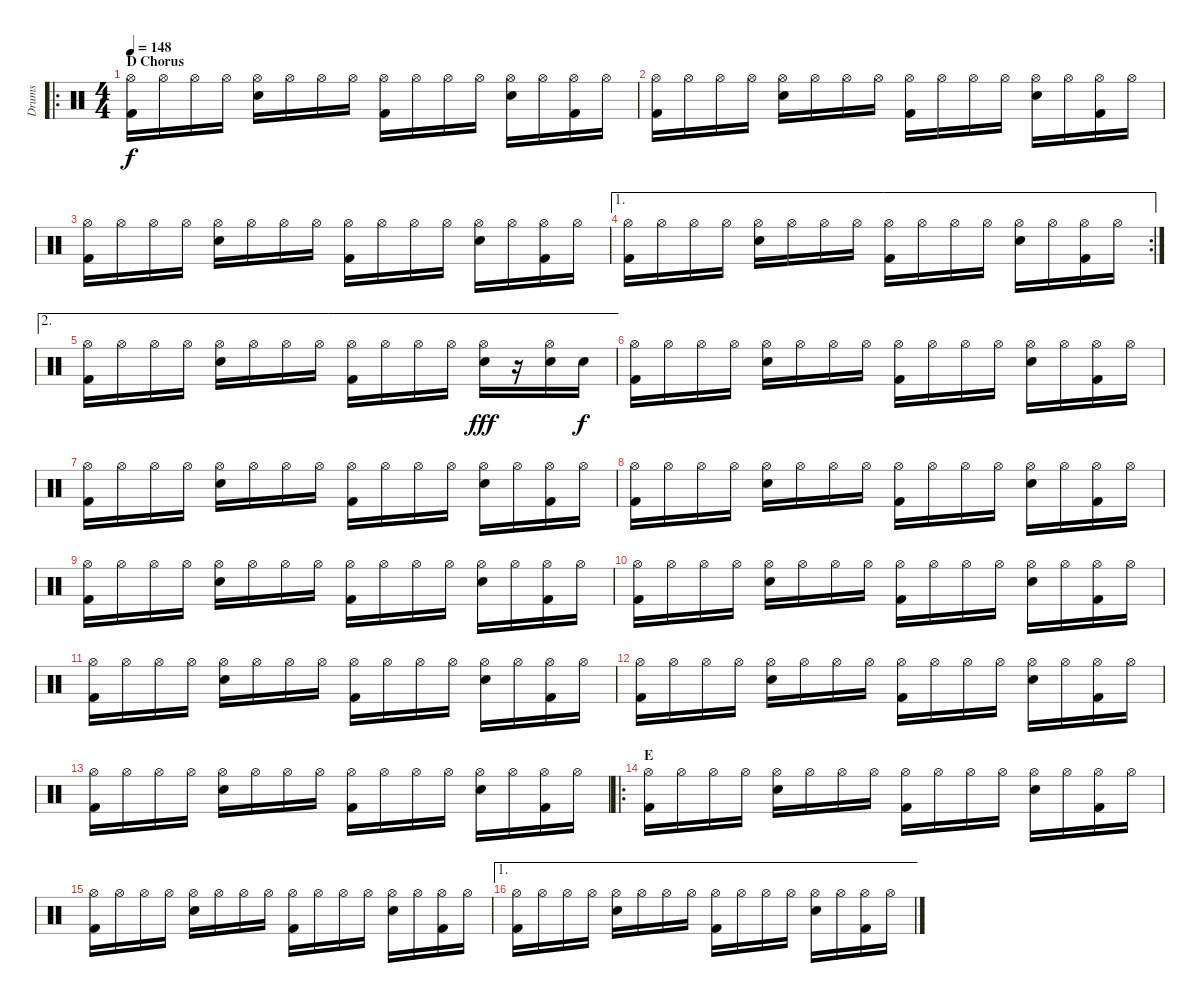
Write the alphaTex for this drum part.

\track ("Drums" "Drums") {instrument percussion}
\staff {score}
\articulation defaults
\ro
\ts (4 4)
\section ("" "D Chorus")
\tempo 148
\clef neutral
\ks c
("Hi-Hat (open)" "Kick (hit) 2").16{dy f} "Hi-Hat (open)".16 "Hi-Hat (open)".16 "Hi-Hat (open)".16 ("Hi-Hat (open)" "Electric Snare (hit)").16 "Hi-Hat (open)".16 "Hi-Hat (open)".16 "Hi-Hat (open)".16 ("Hi-Hat (open)" "Kick (hit) 2").16 "Hi-Hat (open)".16 "Hi-Hat (open)".16 "Hi-Hat (open)".16 ("Hi-Hat (open)" "Electric Snare (hit)").16 "Hi-Hat (open)".16 ("Hi-Hat (open)" "Kick (hit) 2").16 "Hi-Hat (open)".16 |
("Hi-Hat (open)" "Kick (hit) 2").16 "Hi-Hat (open)".16 "Hi-Hat (open)".16 "Hi-Hat (open)".16 ("Hi-Hat (open)" "Electric Snare (hit)").16 "Hi-Hat (open)".16 "Hi-Hat (open)".16 "Hi-Hat (open)".16 ("Hi-Hat (open)" "Kick (hit) 2").16 "Hi-Hat (open)".16 "Hi-Hat (open)".16 "Hi-Hat (open)".16 ("Hi-Hat (open)" "Electric Snare (hit)").16 "Hi-Hat (open)".16 ("Hi-Hat (open)" "Kick (hit) 2").16 "Hi-Hat (open)".16 |
("Hi-Hat (open)" "Kick (hit) 2").16 "Hi-Hat (open)".16 "Hi-Hat (open)".16 "Hi-Hat (open)".16 ("Hi-Hat (open)" "Electric Snare (hit)").16 "Hi-Hat (open)".16 "Hi-Hat (open)".16 "Hi-Hat (open)".16 ("Hi-Hat (open)" "Kick (hit) 2").16 "Hi-Hat (open)".16 "Hi-Hat (open)".16 "Hi-Hat (open)".16 ("Hi-Hat (open)" "Electric Snare (hit)").16 "Hi-Hat (open)".16 ("Hi-Hat (open)" "Kick (hit) 2").16 "Hi-Hat (open)".16 |
\ae 1
\rc 2
("Hi-Hat (open)" "Kick (hit) 2").16 "Hi-Hat (open)".16 "Hi-Hat (open)".16 "Hi-Hat (open)".16 ("Hi-Hat (open)" "Electric Snare (hit)").16 "Hi-Hat (open)".16 "Hi-Hat (open)".16 "Hi-Hat (open)".16 ("Hi-Hat (open)" "Kick (hit) 2").16 "Hi-Hat (open)".16 "Hi-Hat (open)".16 "Hi-Hat (open)".16 ("Hi-Hat (open)" "Electric Snare (hit)").16 "Hi-Hat (open)".16 ("Hi-Hat (open)" "Kick (hit) 2").16 "Hi-Hat (open)".16 |
\ae 2
("Hi-Hat (open)" "Kick (hit) 2").16 "Hi-Hat (open)".16 "Hi-Hat (open)".16 "Hi-Hat (open)".16 ("Hi-Hat (open)" "Electric Snare (hit)").16 "Hi-Hat (open)".16 "Hi-Hat (open)".16 "Hi-Hat (open)".16 ("Hi-Hat (open)" "Kick (hit) 2").16 "Hi-Hat (open)".16 "Hi-Hat (open)".16 "Hi-Hat (open)".16 ("Hi-Hat (open)" "Electric Snare (hit)").16{dy fff} r.16 ("Hi-Hat (open)" "Electric Snare (hit)").16 "Snare (hit)".16{dy f} |
("Hi-Hat (open)" "Kick (hit) 2").16 "Hi-Hat (open)".16 "Hi-Hat (open)".16 "Hi-Hat (open)".16 ("Hi-Hat (open)" "Electric Snare (hit)").16 "Hi-Hat (open)".16 "Hi-Hat (open)".16 "Hi-Hat (open)".16 ("Hi-Hat (open)" "Kick (hit) 2").16 "Hi-Hat (open)".16 "Hi-Hat (open)".16 "Hi-Hat (open)".16 ("Hi-Hat (open)" "Electric Snare (hit)").16 "Hi-Hat (open)".16 ("Hi-Hat (open)" "Kick (hit) 2").16 "Hi-Hat (open)".16 |
("Hi-Hat (open)" "Kick (hit) 2").16 "Hi-Hat (open)".16 "Hi-Hat (open)".16 "Hi-Hat (open)".16 ("Hi-Hat (open)" "Electric Snare (hit)").16 "Hi-Hat (open)".16 "Hi-Hat (open)".16 "Hi-Hat (open)".16 ("Hi-Hat (open)" "Kick (hit) 2").16 "Hi-Hat (open)".16 "Hi-Hat (open)".16 "Hi-Hat (open)".16 ("Hi-Hat (open)" "Electric Snare (hit)").16 "Hi-Hat (open)".16 ("Hi-Hat (open)" "Kick (hit) 2").16 "Hi-Hat (open)".16 |
("Hi-Hat (open)" "Kick (hit) 2").16 "Hi-Hat (open)".16 "Hi-Hat (open)".16 "Hi-Hat (open)".16 ("Hi-Hat (open)" "Electric Snare (hit)").16 "Hi-Hat (open)".16 "Hi-Hat (open)".16 "Hi-Hat (open)".16 ("Hi-Hat (open)" "Kick (hit) 2").16 "Hi-Hat (open)".16 "Hi-Hat (open)".16 "Hi-Hat (open)".16 ("Hi-Hat (open)" "Electric Snare (hit)").16 "Hi-Hat (open)".16 ("Hi-Hat (open)" "Kick (hit) 2").16 "Hi-Hat (open)".16 |
("Hi-Hat (open)" "Kick (hit) 2").16 "Hi-Hat (open)".16 "Hi-Hat (open)".16 "Hi-Hat (open)".16 ("Hi-Hat (open)" "Electric Snare (hit)").16 "Hi-Hat (open)".16 "Hi-Hat (open)".16 "Hi-Hat (open)".16 ("Hi-Hat (open)" "Kick (hit) 2").16 "Hi-Hat (open)".16 "Hi-Hat (open)".16 "Hi-Hat (open)".16 ("Hi-Hat (open)" "Electric Snare (hit)").16 "Hi-Hat (open)".16 ("Hi-Hat (open)" "Kick (hit) 2").16 "Hi-Hat (open)".16 |
("Hi-Hat (open)" "Kick (hit) 2").16 "Hi-Hat (open)".16 "Hi-Hat (open)".16 "Hi-Hat (open)".16 ("Hi-Hat (open)" "Electric Snare (hit)").16 "Hi-Hat (open)".16 "Hi-Hat (open)".16 "Hi-Hat (open)".16 ("Hi-Hat (open)" "Kick (hit) 2").16 "Hi-Hat (open)".16 "Hi-Hat (open)".16 "Hi-Hat (open)".16 ("Hi-Hat (open)" "Electric Snare (hit)").16 "Hi-Hat (open)".16 ("Hi-Hat (open)" "Kick (hit) 2").16 "Hi-Hat (open)".16 |
("Hi-Hat (open)" "Kick (hit) 2").16 "Hi-Hat (open)".16 "Hi-Hat (open)".16 "Hi-Hat (open)".16 ("Hi-Hat (open)" "Electric Snare (hit)").16 "Hi-Hat (open)".16 "Hi-Hat (open)".16 "Hi-Hat (open)".16 ("Hi-Hat (open)" "Kick (hit) 2").16 "Hi-Hat (open)".16 "Hi-Hat (open)".16 "Hi-Hat (open)".16 ("Hi-Hat (open)" "Electric Snare (hit)").16 "Hi-Hat (open)".16 ("Hi-Hat (open)" "Kick (hit) 2").16 "Hi-Hat (open)".16 |
("Hi-Hat (open)" "Kick (hit) 2").16 "Hi-Hat (open)".16 "Hi-Hat (open)".16 "Hi-Hat (open)".16 ("Hi-Hat (open)" "Electric Snare (hit)").16 "Hi-Hat (open)".16 "Hi-Hat (open)".16 "Hi-Hat (open)".16 ("Hi-Hat (open)" "Kick (hit) 2").16 "Hi-Hat (open)".16 "Hi-Hat (open)".16 "Hi-Hat (open)".16 ("Hi-Hat (open)" "Electric Snare (hit)").16 "Hi-Hat (open)".16 ("Hi-Hat (open)" "Kick (hit) 2").16 "Hi-Hat (open)".16 |
("Hi-Hat (open)" "Kick (hit) 2").16 "Hi-Hat (open)".16 "Hi-Hat (open)".16 "Hi-Hat (open)".16 ("Hi-Hat (open)" "Electric Snare (hit)").16 "Hi-Hat (open)".16 "Hi-Hat (open)".16 "Hi-Hat (open)".16 ("Hi-Hat (open)" "Kick (hit) 2").16 "Hi-Hat (open)".16 "Hi-Hat (open)".16 "Hi-Hat (open)".16 ("Hi-Hat (open)" "Electric Snare (hit)").16 "Hi-Hat (open)".16 ("Hi-Hat (open)" "Kick (hit) 2").16 "Hi-Hat (open)".16 |
\ro
\section ("" "E ")
("Hi-Hat (open)" "Kick (hit) 2").16 "Hi-Hat (open)".16 "Hi-Hat (open)".16 "Hi-Hat (open)".16 ("Hi-Hat (open)" "Electric Snare (hit)").16 "Hi-Hat (open)".16 "Hi-Hat (open)".16 "Hi-Hat (open)".16 ("Hi-Hat (open)" "Kick (hit) 2").16 "Hi-Hat (open)".16 "Hi-Hat (open)".16 "Hi-Hat (open)".16 ("Hi-Hat (open)" "Electric Snare (hit)").16 "Hi-Hat (open)".16 ("Hi-Hat (open)" "Kick (hit) 2").16 "Hi-Hat (open)".16 |
("Hi-Hat (open)" "Kick (hit) 2").16 "Hi-Hat (open)".16 "Hi-Hat (open)".16 "Hi-Hat (open)".16 ("Hi-Hat (open)" "Electric Snare (hit)").16 "Hi-Hat (open)".16 "Hi-Hat (open)".16 "Hi-Hat (open)".16 ("Hi-Hat (open)" "Kick (hit) 2").16 "Hi-Hat (open)".16 "Hi-Hat (open)".16 "Hi-Hat (open)".16 ("Hi-Hat (open)" "Electric Snare (hit)").16 "Hi-Hat (open)".16 ("Hi-Hat (open)" "Kick (hit) 2").16 "Hi-Hat (open)".16 |
\ae 1
("Hi-Hat (open)" "Kick (hit) 2").16 "Hi-Hat (open)".16 "Hi-Hat (open)".16 "Hi-Hat (open)".16 ("Hi-Hat (open)" "Electric Snare (hit)").16 "Hi-Hat (open)".16 "Hi-Hat (open)".16 "Hi-Hat (open)".16 ("Hi-Hat (open)" "Kick (hit) 2").16 "Hi-Hat (open)".16 "Hi-Hat (open)".16 "Hi-Hat (open)".16 ("Hi-Hat (open)" "Electric Snare (hit)").16 "Hi-Hat (open)".16 ("Hi-Hat (open)" "Kick (hit) 2").16 "Hi-Hat (open)".16
